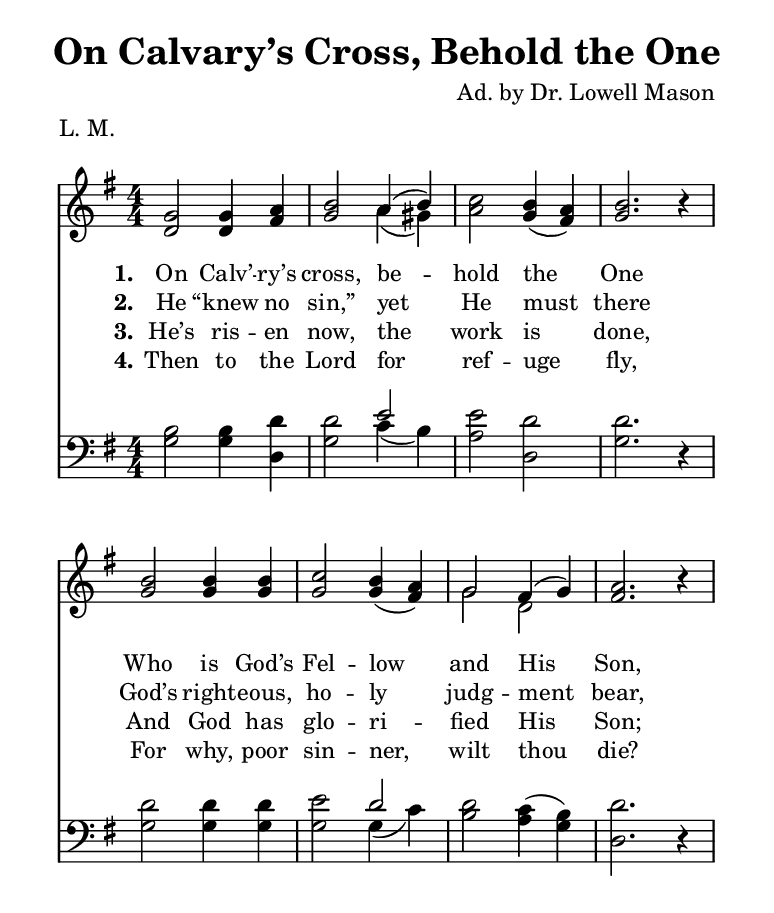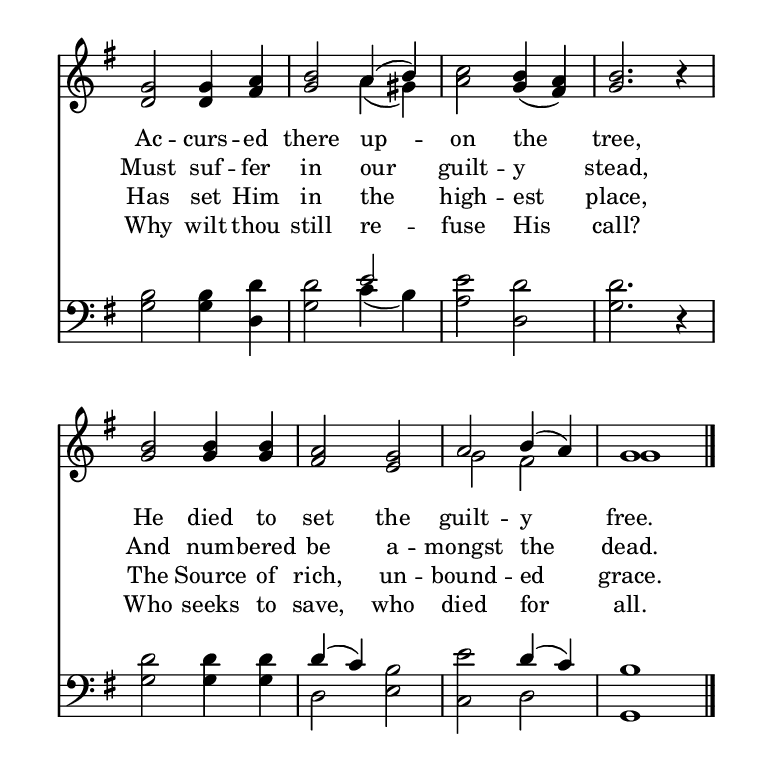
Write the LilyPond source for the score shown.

\include "common/global.ily"
\paper {
  \include "common/paper.ily"
  ragged-bottom = ##t
  ragged-last-bottom = ##t
  systems-per-page = ##f
  page-count = ##f
}

\header{
  hymnnumber = "11"
  title = "On Calvary’s Cross, Behold the One"
  tunename = "Hamburg"
  meter = "L. M."
  %poet = ""
  composer = "Ad. by Dr. Lowell Mason"
  %copyright = ""
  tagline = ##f
}

patternA = { c2 c4 c4 | c2 c4( c4) | c2 c4( c4) | c2. c4 } % Line 1, 3 soprano / alto / bass, Line 2 soprano / bass
patternB = { c2 c4 c4 | c2 c4( c4) | c2 c2      | c2. c4 } % Line 2 alto, Line 1, 3 bass
patternC = { c2 c4 c4 | c2 c2      | c2 c2      | c1     } % Line 4 alto and bass
patternD = { c2 c4 c4 | c4( c4) c2 | c2 c4( c4) | c1     } % Line 4 tenor
patternE = { c2 c4 c4 | c2 c2      | c2 c4( c4) | c1     } % Line 4 soprano
patternF = { c2 c4 c4 | c2 c2      | c2 c2      | c2. c4 } % Line 1, 3 tenor
patternH = { c2 c4 c4 | c2 c2      | c2 c4( c4) | c2. c4 } % Line 2 tenor

global = {
  \include "common/overrides.ily"
  \override Staff.TimeSignature.style = #'numbered
  \time 4/4
  \once \override Score.MetronomeMark.transparent = ##t
  \tempo 4 = 120
  \key g \major
  \autoBeamOff
}

notesSoprano = {
\global
\relative c'' {

  \changePitch \patternA { g g a | b a b | c b a   | b r }
  \changePitch \patternA { b b b | c b a | g fis g | a r }
  \changePitch \patternA { g g a | b a b | c b a   | b r }
  \changePitch \patternE { b b b | a g   | a b a   | g   }

  \bar "|."

}
}

notesAlto = {
\global
\relative e' {

  \changePitch \patternA { d d fis | g a gis | a g fis | g r   }
  \changePitch \patternB { g g g   | g g fis | g d     | fis r }
  \changePitch \patternA { d d fis | g a gis | a g fis | g r   }
  \changePitch \patternC { g g g   | fis e   | g fis   | g     }

}
}

notesTenor = {
\global
\relative a {

  \changePitch \patternF { b b d | d e   | e d   | d r }
  \changePitch \patternH { d d d | e d   | d c b | d r }
  \changePitch \patternF { b b d | d e   | e d   | d r }
  \changePitch \patternD { d d d | d c b | e d c | b   }

}
}

notesBass = {
\global
\relative f {

  \changePitch \patternB { g g d | g c b | a d,  | g r }
  \changePitch \patternA { g g g | g g c | b a g | d r }
  \changePitch \patternB { g g d | g c b | a d,  | g r }
  \changePitch \patternC { g g g | d e   | c d   | g,  }

}
}

wordsA = \lyricmode {
\set stanza = "1."

On Calv’ -- ry’s cross, be -- hold the One
Who is God’s Fel -- low and His Son,
Ac -- curs -- ed there up  -- on the tree,
He died to set the guilt -- y free.

}

wordsB = \lyricmode {
\set stanza = "2."

He “knew no sin,” yet He must there
God’s right -- eous, ho -- ly judg -- ment bear,
Must suf -- fer in our guilt -- y stead,
And num -- bered be a -- mongst the dead.

}

wordsC = \lyricmode {
\set stanza = "3."

He’s ris -- en now, the work is done,
And God has glo -- ri -- fied His Son;
Has set Him in the high -- est place,
The Source of rich, un -- bound -- ed grace.

}

wordsD = \lyricmode {
\set stanza = "4."

Then to the Lord for ref -- uge fly,
For why, poor sin -- ner, wilt thou die?
Why wilt thou still re -- fuse His call?
Who seeks to save, who died for all.

}


\score {
  \context ChoirStaff <<
    \context Staff = upper <<
      \set Staff.autoBeaming = ##f
      \set ChoirStaff.systemStartDelimiter = #'SystemStartBar
      \set ChoirStaff.printPartCombineTexts = ##f
      \partcombine #'(2 . 9) \notesSoprano \notesAlto
      \context NullVoice = sopranos { \voiceOne << \notesSoprano >> }
      \context NullVoice = altos { \voiceTwo << \notesAlto >> }
      \context Lyrics = one   \lyricsto sopranos \wordsA
      \context Lyrics = two   \lyricsto sopranos \wordsB
      \context Lyrics = three \lyricsto sopranos \wordsC
      \context Lyrics = four  \lyricsto sopranos \wordsD
      %\context Lyrics = five  \lyricsto sopranos \wordsE
    >>
    \context Staff = men <<
      \clef bass
      \set ChoirStaff.printPartCombineTexts = ##f
      \partcombine #'(2 . 9) \notesTenor \notesBass
      \context NullVoice = tenors { \voiceOne << \notesTenor >> }
      \context NullVoice = basses { \voiceTwo << \notesBass >> }
    >>
  >>
  \layout {
    \include "common/layout.ily"
  }
  \midi{
    \include "common/midi.ily"
  }
}

\version "2.19.49"  % necessary for upgrading to future LilyPond versions.

% vi:set et ts=2 sw=2 ai nocindent syntax=lilypond:
